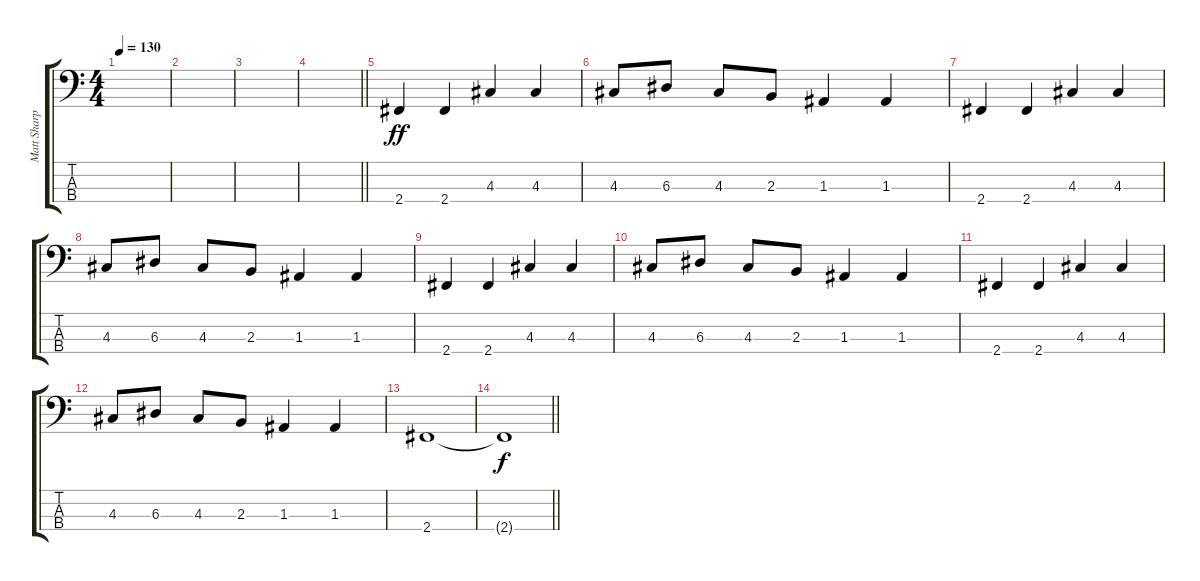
\track ("Matt Sharp" "Matt Sharp") {instrument electricbasspick}
\staff {score tabs}
\tuning (G2 D2 A1 E1) {hide}
\ts (4 4)
\tempo 130
\clef f4
\ks c
|
|
|
\barLineRight lightlight
|
2.4.4{dy ff} 2.4.4 4.3.4 4.3.4 |
4.3.8 6.3.8 4.3.8 2.3.8 1.3.4 1.3.4 |
2.4.4 2.4.4 4.3.4 4.3.4 |
4.3.8 6.3.8 4.3.8 2.3.8 1.3.4 1.3.4 |
2.4.4 2.4.4 4.3.4 4.3.4 |
4.3.8 6.3.8 4.3.8 2.3.8 1.3.4 1.3.4 |
2.4.4 2.4.4 4.3.4 4.3.4 |
4.3.8 6.3.8 4.3.8 2.3.8 1.3.4 1.3.4 |
2.4.1 |
\barLineRight lightlight
2.4{t}.1{dy f}
